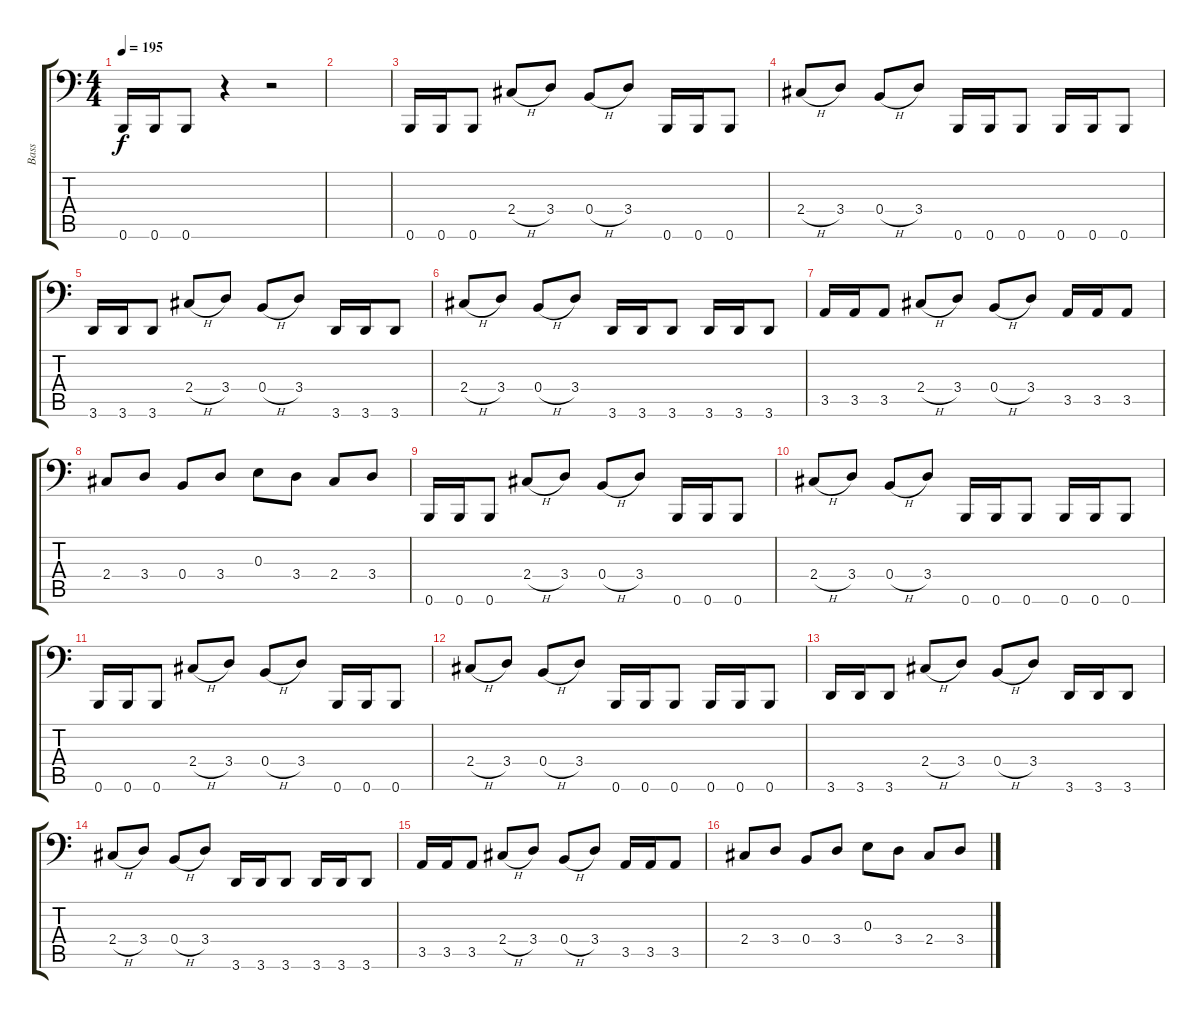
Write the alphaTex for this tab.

\track ("Bass" "Bass") {instrument electricbassfinger}
\staff {score tabs}
\tuning (C3 G2 E2 B1 Gb1 B0) {hide}
\ts (4 4)
\tempo 195
\clef f4
\ks c
0.6.16{dy f} 0.6.16 0.6.8 r.4 r.2 |
|
0.6.16 0.6.16 0.6.8 2.4{h}.8 3.4.8 0.4{h}.8 3.4.8 0.6.16 0.6.16 0.6.8 |
2.4{h}.8 3.4.8 0.4{h}.8 3.4.8 0.6.16 0.6.16 0.6.8 0.6.16 0.6.16 0.6.8 |
3.6.16 3.6.16 3.6.8 2.4{h}.8 3.4.8 0.4{h}.8 3.4.8 3.6.16 3.6.16 3.6.8 |
2.4{h}.8 3.4.8 0.4{h}.8 3.4.8 3.6.16 3.6.16 3.6.8 3.6.16 3.6.16 3.6.8 |
3.5.16 3.5.16 3.5.8 2.4{h}.8 3.4.8 0.4{h}.8 3.4.8 3.5.16 3.5.16 3.5.8 |
2.4.8 3.4.8 0.4.8 3.4.8 0.3.8 3.4.8 2.4.8 3.4.8 |
0.6.16 0.6.16 0.6.8 2.4{h}.8 3.4.8 0.4{h}.8 3.4.8 0.6.16 0.6.16 0.6.8 |
2.4{h}.8 3.4.8 0.4{h}.8 3.4.8 0.6.16 0.6.16 0.6.8 0.6.16 0.6.16 0.6.8 |
0.6.16 0.6.16 0.6.8 2.4{h}.8 3.4.8 0.4{h}.8 3.4.8 0.6.16 0.6.16 0.6.8 |
2.4{h}.8 3.4.8 0.4{h}.8 3.4.8 0.6.16 0.6.16 0.6.8 0.6.16 0.6.16 0.6.8 |
3.6.16 3.6.16 3.6.8 2.4{h}.8 3.4.8 0.4{h}.8 3.4.8 3.6.16 3.6.16 3.6.8 |
2.4{h}.8 3.4.8 0.4{h}.8 3.4.8 3.6.16 3.6.16 3.6.8 3.6.16 3.6.16 3.6.8 |
3.5.16 3.5.16 3.5.8 2.4{h}.8 3.4.8 0.4{h}.8 3.4.8 3.5.16 3.5.16 3.5.8 |
2.4.8 3.4.8 0.4.8 3.4.8 0.3.8 3.4.8 2.4.8 3.4.8
